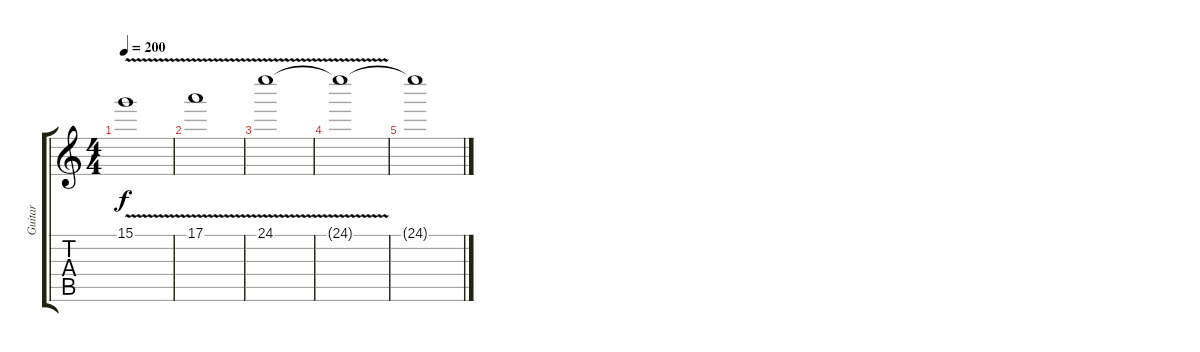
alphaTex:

\track ("Guitar" "Guitar") {instrument distortionguitar}
\staff {score tabs}
\tuning (E4 B3 G3 D3 A2 E2) {hide}
\ts (4 4)
\tempo 200
\clef g2
\ks c
15.1{v}.1{dy f} |
17.1{v}.1 |
24.1{v}.1 |
24.1{t}.1 |
24.1{t}.1
